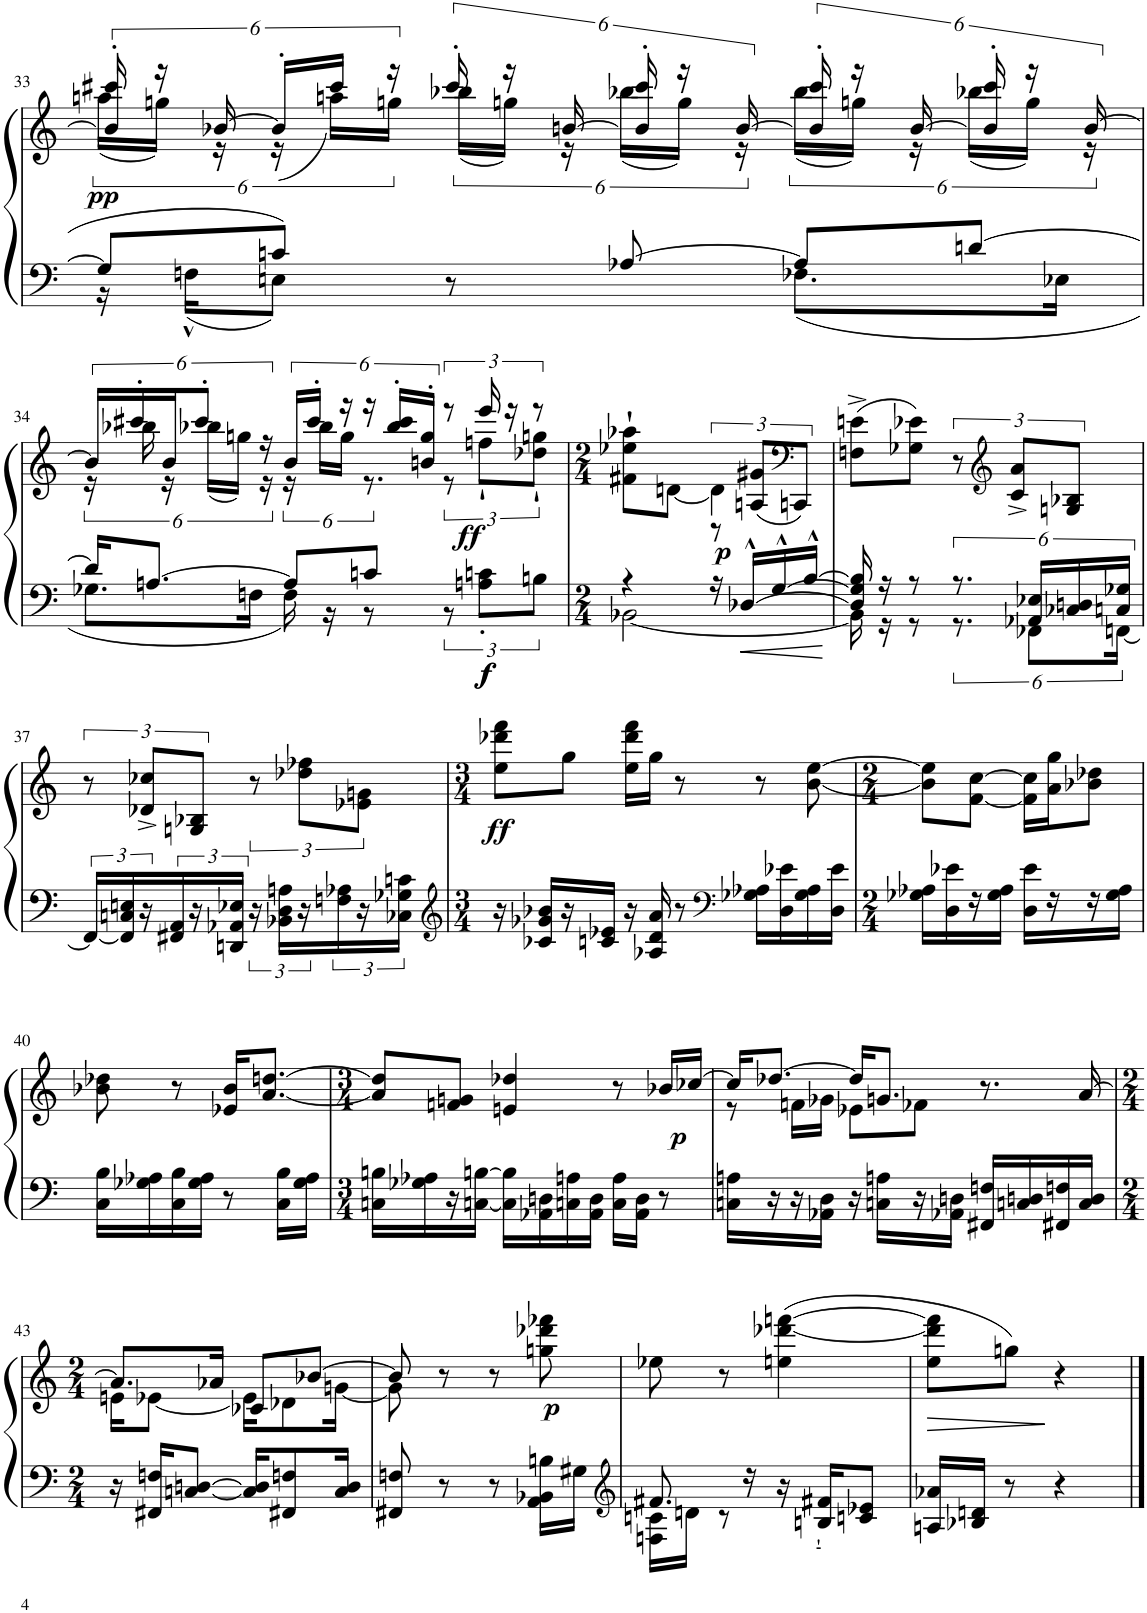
**kern	**text	**kern	**dynam
*part1	*part1	*part1	*part1
*staff2	*staff2	*staff1	*staff1/2
*I"Piano	*	*	*
*I'Pno.	*	*	*
!!LO:PB:g=z
*clefF4	*	*clefG2	*
*k[]	*	*k[]	*
*M3/4	*	*M3/4	*
=33	=33	=33	=33
*^	*	*^	*
!	!	!	!	!	!LO:DY:b
8G-/L]	16r	.	24b-/]' 24ccc#X/'	(24aan\LL	pp
.	.	.	24r	24ggn\JJ)	.
.	16Fn^^\KL	.	.	.	.
.	.	.	[24b-X/	24r	.
8cn/J	8En\J	.	24b-'/LL]	(24r	.
.	.	.	24ccc#/JJ	24aan\LL)	.
.	.	.	24r	24ggn\JJ	.
8r	4ryy	.	24ccc#'/	(24bb-X\LL	.
.	.	.	24r	24ggn\JJ)	.
.	.	.	[24bn/	24r	.
[8A-X/	.	.	24b/]' 24ccc#/'	(24bb-X\LL	.
.	.	.	24r	24gg\JJ)	.
.	.	.	[24b/	24r	.
8A-/L]	8.F-X\L	.	24b/]' 24ccc#/'	(24bb-\LL	.
.	.	.	24r	24ggn\JJ)	.
.	.	.	[24b/	24r	.
[8dn/J	.	.	24b/]' 24ccc#/'	(24bb-X\LL	.
.	.	.	24r	24gg\JJ)	.
.	16E-X\Jk	.	.	.	.
.	.	.	[24b/	24r	.
!!LO:LB:g=z	!!
=34	=34	=34	=34	=34	=34
16d/KL]	8.G-X\L	.	24b/LL]	24r	.
.	.	.	24ccc#X'/	24bb-X\	.
[8.An/J	.	.	.	.	.
.	.	.	24b/J	24r	.
.	.	.	12ccc#'/J	(24bb-X\LL	.
.	.	.	.	24ggn\JJ)	.
.	16Fn\Jk	.	.	.	.
.	.	.	24r	24r	.
8A/L]	16F\	.	24b/LL	24r	.
.	.	.	24ccc#'/JJ	24bb-\LL	.
.	16r	.	.	.	.
.	.	.	24r	24gg\JJ	.
8cn/J	8r	.	24r	12.r	.
.	.	.	24bb-/' 24ccc#/'LL	.	.
.	.	.	24bn/' 24gg/'JJ	.	.
4ryy	12r	.	12r	12r	.
!	!	!	!	!	!LO:DY:b=2
!	!	!	!	!	!LO:DY:n=1:b=2
!	!	!	!	!	!LO:DY:n=2:b
.	12An\' 12cn\'L	.	24eee/	12ffn`\L	f f ff
.	.	.	24r	.	.
.	12Bn\J	.	12r	12dd-X\` 12ggn\`J	.
=35	=35	=35	=35	=35	=35
*M2/4	*	*	*M2/4	*	*
4r	[2BB-X\	.	8f#X\` 8ee-X\` 8aa-X\`L	4ryy	.
.	.	.	[8dn\J	.	.
!	!	!	!	!	!LO:DY:b
16r	.	.	4d\]	12r	p
!	!	!	!	!	!LO:HP:b=2
[16D-X^^/LL	.	.	.	.	<
.	.	.	.	(12An/ 12g#X/L	.
[16G^^/	.	.	.	.	.
*	*	*	*clefF4	*	*
.	.	.	.	12CCn/J)	.
[16B^^/JJ	.	.	.	.	.
*	*	*	*v	*v	*
=36	=36	=36	=36	=36
16D-/] 16G/] 16B/]	16BB-\]	.	(8Fn\^ 8en\^L	.
16r	16r	.	.	.
8r	8r	.	8G-X\ 8e-X\J)	.
12.r	12.r	.	12r	.
*	*	*	*clefG2	*
.	.	.	12c/^ 12a/^L	.
24AA-X/ 24E-X/LL	12FF-X\L	.	.	.
24C-X/ 24Dn/	.	.	12Gn/ 12B-X/J	.
24Cn/ 24G-X/JJ	[24FFn\Jk	.	.	.
*v	*v	*	*	*
!!LO:LB:g=z
=37	=37	=37	=37
24FF/LL_	.	12r	.
24FF/] 24Cn/ 24En/	.	.	.
24r	.	12d-X/^ 12cc-X/^L	.
24FF#X/ 24AA/	.	.	.
24r	.	12Gn/ 12B-X/J	.
24DDn/ 24AA-X/ 24E-X/JJ	.	.	.
24r	.	12r	.
24BB-X\ 24D\ 24An\LL	.	.	.
24r	.	12dd-X\ 12ff-X\L	.
24Fn\ 24A-X\	.	.	.
24r	.	12e-X\ 12gn\J	.
24C-X\ 24G-X\ 24cn\JJ	.	.	.
=38	=38	=38	=38
*clefG2	*	*	*
*M3/4	*	*M3/4	*
!	!	!	!LO:DY:b
16r	.	8ee\ 8ddd-X\ 8fff\L	ff
16c-X/ 16g-X/ 16b-X/LL	.	.	.
16r	.	8gg\J	.
16cn/ 16e-X/JJ	.	.	.
16r	.	16ee\ 16ddd-\ 16fff\LL	.
16A-X/ 16d/ 16a/	.	16gg\JJ	.
8r	.	8r	.
*clefF4	*	*	*
16G-X\ 16A-X\LL	.	8r	.
16D\ 16e-X\	.	.	.
16G-\ 16A-\	.	[8b\ [8ee\	.
16D\ 16e-\JJ	.	.	.
=39	=39	=39	=39
*M2/4	*	*M2/4	*
16G-X\ 16A-X\LL	.	8b\] 8ee\]L	.
16D\ 16e-X\	.	.	.
16r	.	[8f\ [8cc\J	.
16G-\ 16A-\JJ	.	.	.
16D\ 16e-\LL	.	16f\] 16cc\]LL	.
16r	.	16a\ 16gg\J	.
16r	.	8b-X\ 8dd-X\J	.
16G-\ 16A-\JJ	.	.	.
!!LO:LB:g=z
=40	=40	=40	=40
16C\ 16B\LL	.	8b-X\ 8dd-X\	.
16G-X\ 16A-X\	.	.	.
16C\ 16B\	.	8r	.
16G-\ 16A-\JJ	.	.	.
8r	.	16e-X/ 16b-/KL	.
.	.	[8.a/ [8.ddn/J	.
16C\ 16B\LL	.	.	.
16G-\ 16A-\JJ	.	.	.
=41	=41	=41	=41
*M3/4	*	*M3/4	*
16Cn\ 16Bn\LL	.	8a/] 8dd/]L	.
16G-X\ 16A-X\	.	.	.
16r	.	8fn/ 8gn/J	.
[16Cn\ [16Bn\JJ	.	.	.
16C\] 16B\]LL	.	4en/ 4dd-X/	.
16AA-X\ 16Dn\	.	.	.
16Cn\ 16An\	.	.	.
16AA-\ 16D\JJ	.	.	.
16C\ 16A\LL	.	8r	.
16AA-\ 16D\JJ	.	.	.
!	!	!	!LO:DY:b
8r	.	16b-X/LL	p
.	.	[16cc-X/JJ	.
=42	=42	=42	=42
*	*	*^	*
16Cn\ 16An\LL	.	16cc-/KL]	8r	.
16r	.	[8.dd-X/J	.	.
16r	.	.	16fn\LL	.
16AA-X\ 16D\JJ	.	.	16g-X\JJ	.
16r	.	16dd-/KL]	8e-X\L	.
16Cn\ 16An\LL	.	8.gn/J	.	.
16r	.	.	8f-X\J	.
16AA-X\ 16Dn\JJ	.	.	.	.
16FF#X/ 16Fn/LL	.	8.r	4ryy	.
16Cn/ 16Dn/	.	.	.	.
16FF#X/ 16Fn/	.	.	.	.
16C/ 16D/JJ	.	[16a/	.	.
!!LO:LB:g=z	!!
=43	=43	=43	=43	=43
*M2/4	*	*M2/4	*	*
16r	.	8.a/L]	16en\KL	.
16FF#X/ 16Fn/KL	.	.	[8e-X\J	.
[8Cn/ [8Dn/J	.	.	.	.
.	.	16a-X/Jk	16ryy	.
16C/] 16D/]KL	.	8c-X/L	16e-\KL]	.
8FF#X/ 8Fn/	.	.	8d-X\	.
.	.	[8b-X/J	.	.
16C/ 16D/Jk	.	.	[16gn\Jk	.
=44	=44	=44	=44	=44
8FF#X/ 8Fn/	.	8g\]	8b-/]	.
8r	.	8r	4.ryy	.
8r	.	8r	.	.
!	!	!	!	!LO:DY:b
16AA\ 16BB-X\ 16Bn\LL	.	8ggn\ 8ddd-X\ 8fff-X\	.	p
16G#X\JJ	.	.	.	.
*	*	*v	*v	*
=45	=45	=45	=45
*clefG2	*	*	*
*^	*	*	*
8.f#X/	16Fn\ 16cn\LL	.	8ee-X\	.
.	16dn\JJ	.	.	.
.	8r	.	8r	.
16r	.	.	.	.
16r	4ryy	.	(4een\ [4ddd-X\ [4fffn\	.
!	!	!LO:LY:b	!	!
16Bn/ 16f#X/KL	.	'-	.	.
8cn/ 8e-X/J	.	.	.	.
*v	*v	*	*	*
=46	=46	=46	=46
16An/ 16a-X/LL	.	8ee\ 8ddd-\] 8fff\]L	.
16B-X/ 16dn/JJ	.	.	.
8r	.	8ggn\J)	.
4r	.	4r	[
==	==	==	==
*-	*-	*-	*-
